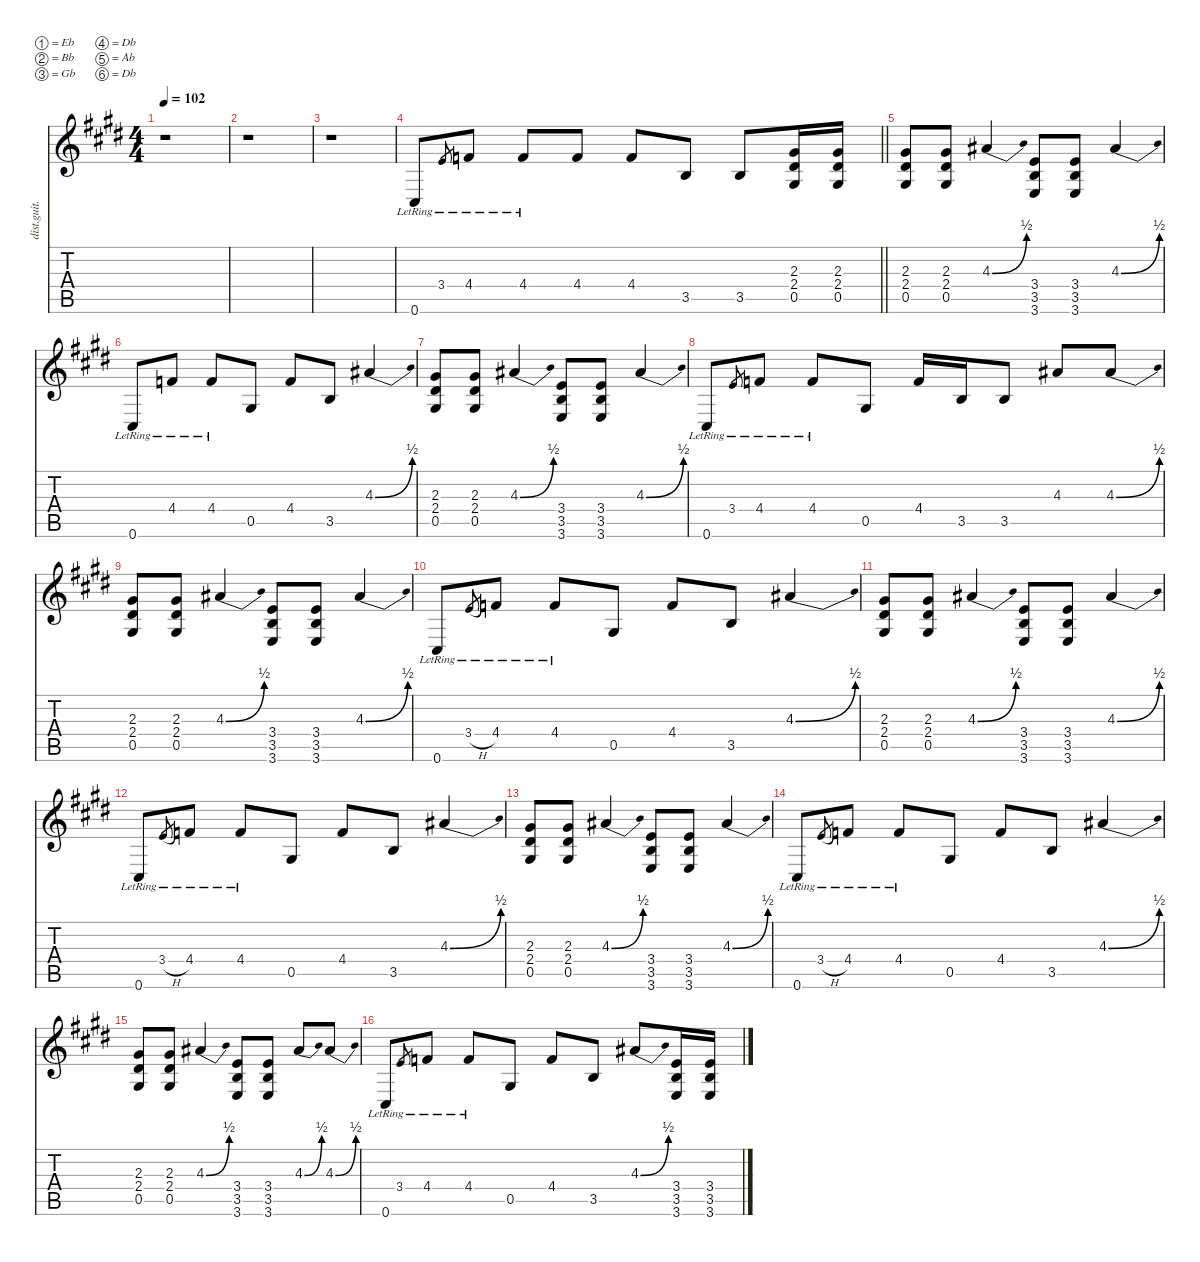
\defaultSystemsLayout 4
\hideDynamics
\bracketExtendMode nobrackets
\otherSystemsTrackNameOrientation horizontal
\track ("Distortion" "dist.guit.") {instrument distortionguitar}
\staff {score tabs}
\tuning (Eb4 Bb3 Gb3 Db3 Ab2 Db2)
\ts (4 4)
\tempo 102
\clef g2
\ks c#minor
r.1{dy f beam Down} |
r.1{beam Down} |
r.1{beam Down} |
\barLineRight lightlight
0.6{lr acc #}.8{beam Up} 3.4{lr acc forcenatural}.8{gr dy mf beam Up} 4.4{lr acc forcenatural}.8{dy f beam Up} 4.4{lr acc forcenatural}.8{beam Up} 4.4{acc forcenatural}.8{beam Up} 4.4{acc forcenatural}.8{beam Up} 3.5{acc forcenatural}.8{beam Up} 3.5{acc forcenatural}.8{beam Up} (2.3{acc #} 2.4{acc #} 0.5{acc #}).16{beam Up} (2.3{acc #} 2.4{acc #} 0.5{acc #}).16{beam Up} |
(2.3{acc #} 2.4{acc #} 0.5{acc #}).8{beam Up} (2.3{acc #} 2.4{acc #} 0.5{acc #}).8{beam Up} 4.3{be (bend 0 0 30 2) acc #}.4{beam Up} (3.4{acc forcenatural} 3.5{acc forcenatural} 3.6{acc forcenatural}).8{beam Up} (3.4{acc forcenatural} 3.5{acc forcenatural} 3.6{acc forcenatural}).8{beam Up} 4.3{be (bend 0 0 30 2) acc #}.4{beam Up} |
0.6{lr acc #}.8{beam Up} 4.4{lr acc forcenatural}.8{beam Up} 4.4{lr acc forcenatural}.8{beam Up} 0.5{acc #}.8{beam Up} 4.4{acc forcenatural}.8{beam Up} 3.5{acc forcenatural}.8{beam Up} 4.3{be (bend 0 0 30 2) acc #}.4{beam Up} |
(2.3{acc #} 2.4{acc #} 0.5{acc #}).8{beam Up} (2.3{acc #} 2.4{acc #} 0.5{acc #}).8{beam Up} 4.3{be (bend 0 0 30 2) acc #}.4{beam Up} (3.4{acc forcenatural} 3.5{acc forcenatural} 3.6{acc forcenatural}).8{beam Up} (3.4{acc forcenatural} 3.5{acc forcenatural} 3.6{acc forcenatural}).8{beam Up} 4.3{be (bend 0 0 30 2) acc #}.4{beam Up} |
0.6{lr acc #}.8{beam Up} 3.4{lr acc forcenatural}.8{gr dy mf beam Up} 4.4{lr acc forcenatural}.8{dy f beam Up} 4.4{lr acc forcenatural}.8{beam Up} 0.5{acc #}.8{beam Up} 4.4{acc forcenatural}.16{beam Up} 3.5{acc forcenatural}.16{beam Up} 3.5{acc forcenatural}.8{beam Up} 4.3{acc #}.8{beam Up} 4.3{be (bend 0 0 30 2) acc #}.8{beam Up} |
(2.3{acc #} 2.4{acc #} 0.5{acc #}).8{beam Up} (2.3{acc #} 2.4{acc #} 0.5{acc #}).8{beam Up} 4.3{be (bend 0 0 30 2) acc #}.4{beam Up} (3.4{acc forcenatural} 3.5{acc forcenatural} 3.6{acc forcenatural}).8{beam Up} (3.4{acc forcenatural} 3.5{acc forcenatural} 3.6{acc forcenatural}).8{beam Up} 4.3{be (bend 0 0 30 2) acc #}.4{beam Up} |
0.6{lr acc #}.8{beam Up} 3.4{h lr acc forcenatural}.8{gr dy mf beam Up} 4.4{lr acc forcenatural}.8{dy f beam Up} 4.4{lr acc forcenatural}.8{beam Up} 0.5{acc #}.8{beam Up} 4.4{acc forcenatural}.8{beam Up} 3.5{acc forcenatural}.8{beam Up} 4.3{be (bend 0 0 30 2) acc #}.4{beam Up} |
(2.3{acc #} 2.4{acc #} 0.5{acc #}).8{beam Up} (2.3{acc #} 2.4{acc #} 0.5{acc #}).8{beam Up} 4.3{be (bend 0 0 30 2) acc #}.4{beam Up} (3.4{acc forcenatural} 3.5{acc forcenatural} 3.6{acc forcenatural}).8{beam Up} (3.4{acc forcenatural} 3.5{acc forcenatural} 3.6{acc forcenatural}).8{beam Up} 4.3{be (bend 0 0 30 2) acc #}.4{beam Up} |
0.6{lr acc #}.8{beam Up} 3.4{h lr acc forcenatural}.8{gr dy mf beam Up} 4.4{lr acc forcenatural}.8{dy f beam Up} 4.4{lr acc forcenatural}.8{beam Up} 0.5{acc #}.8{beam Up} 4.4{acc forcenatural}.8{beam Up} 3.5{acc forcenatural}.8{beam Up} 4.3{be (bend 0 0 30 2) acc #}.4{beam Up} |
(2.3{acc #} 2.4{acc #} 0.5{acc #}).8{beam Up} (2.3{acc #} 2.4{acc #} 0.5{acc #}).8{beam Up} 4.3{be (bend 0 0 30 2) acc #}.4{beam Up} (3.4{acc forcenatural} 3.5{acc forcenatural} 3.6{acc forcenatural}).8{beam Up} (3.4{acc forcenatural} 3.5{acc forcenatural} 3.6{acc forcenatural}).8{beam Up} 4.3{be (bend 0 0 30 2) acc #}.4{beam Up} |
0.6{lr acc #}.8{beam Up} 3.4{h lr acc forcenatural}.8{gr dy mf beam Up} 4.4{lr acc forcenatural}.8{dy f beam Up} 4.4{lr acc forcenatural}.8{beam Up} 0.5{acc #}.8{beam Up} 4.4{acc forcenatural}.8{beam Up} 3.5{acc forcenatural}.8{beam Up} 4.3{be (bend 0 0 30 2) acc #}.4{beam Up} |
(2.3{acc #} 2.4{acc #} 0.5{acc #}).8{beam Up} (2.3{acc #} 2.4{acc #} 0.5{acc #}).8{beam Up} 4.3{be (bend 0 0 30 2) acc #}.4{beam Up} (3.4{acc forcenatural} 3.5{acc forcenatural} 3.6{acc forcenatural}).8{beam Up} (3.4{acc forcenatural} 3.5{acc forcenatural} 3.6{acc forcenatural}).8{beam Up} 4.3{be (bend 0 0 30 2) acc #}.8{beam Up} 4.3{be (bend 0 0 30 2) acc #}.8{beam Up} |
0.6{lr acc #}.8{beam Up} 3.4{lr acc forcenatural}.8{gr dy mf beam Up} 4.4{lr acc forcenatural}.8{dy f beam Up} 4.4{lr acc forcenatural}.8{beam Up} 0.5{acc #}.8{beam Up} 4.4{acc forcenatural}.8{beam Up} 3.5{acc forcenatural}.8{beam Up} 4.3{be (bend 0 0 30 2) acc #}.8{beam Up} (3.4{acc forcenatural} 3.5{acc forcenatural} 3.6{acc forcenatural}).16{beam Up} (3.4{acc forcenatural} 3.5{acc forcenatural} 3.6{acc forcenatural}).16{beam Up}
